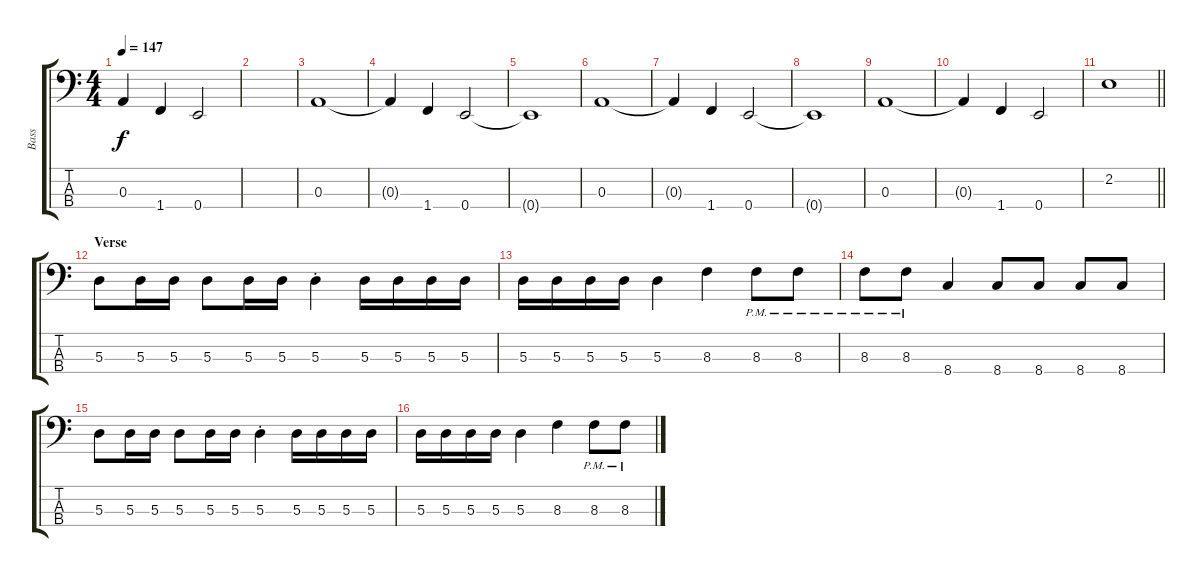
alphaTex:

\track ("Bass" "Bass") {instrument electricbasspick}
\staff {score tabs}
\tuning (G2 D2 A1 E1) {hide}
\ts (4 4)
\tempo 147
\clef f4
\ks c
0.3{t}.4{dy f} 1.4.4 0.4.2 |
|
0.3.1 |
0.3{t}.4 1.4.4 0.4.2 |
0.4{t}.1 |
0.3.1 |
0.3{t}.4 1.4.4 0.4.2 |
0.4{t}.1 |
0.3.1 |
0.3{t}.4 1.4.4 0.4.2 |
\barLineRight lightlight
2.2.1 |
\section ("" "Verse")
5.3.8 5.3.16 5.3.16 5.3.8 5.3.16 5.3.16 5.3{st}.4 5.3.16 5.3.16 5.3.16 5.3.16 |
5.3.16 5.3.16 5.3.16 5.3.16 5.3.4 8.3.4 8.3{pm}.8 8.3{pm}.8 |
8.3{pm}.8 8.3{pm}.8 8.4.4 8.4.8 8.4.8 8.4.8 8.4.8 |
5.3.8 5.3.16 5.3.16 5.3.8 5.3.16 5.3.16 5.3{st}.4 5.3.16 5.3.16 5.3.16 5.3.16 |
5.3.16 5.3.16 5.3.16 5.3.16 5.3.4 8.3.4 8.3{pm}.8 8.3{pm}.8
